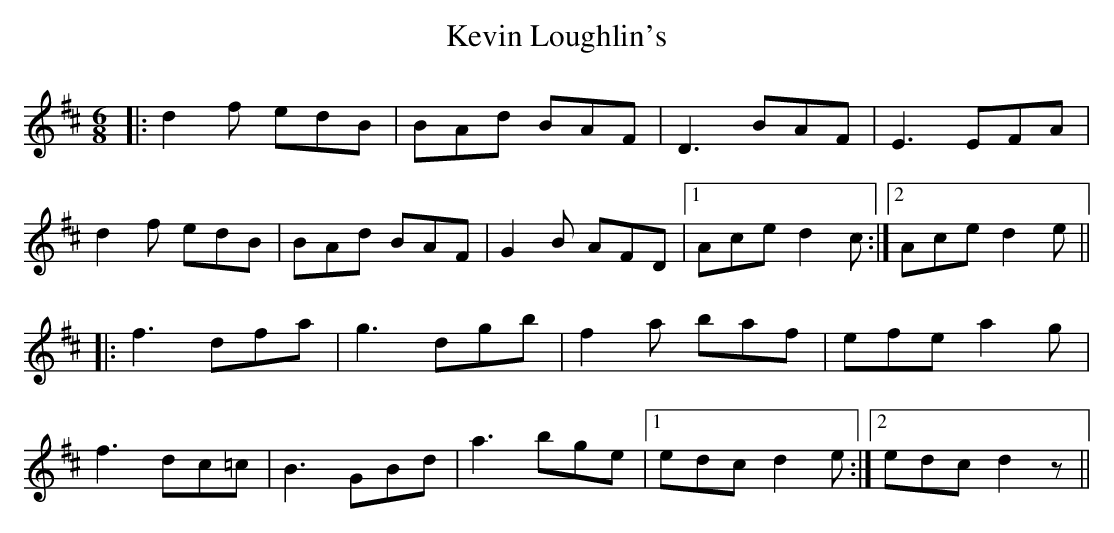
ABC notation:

X:1
T: Kevin Loughlin's
M: 6/8
L: 1/8
K: Dmaj
|:d2f edB|BAd BAF|D3 BAF|E3 EFA|
d2f edB|BAd BAF|G2B AFD|1 Ace d2c:|2 Ace d2e||
|:f3 dfa|g3 dgb|f2a baf|efe a2g|
f3 dc=c|B3 GBd|a3 bge|1 edc d2e:|2 edc d2z||
